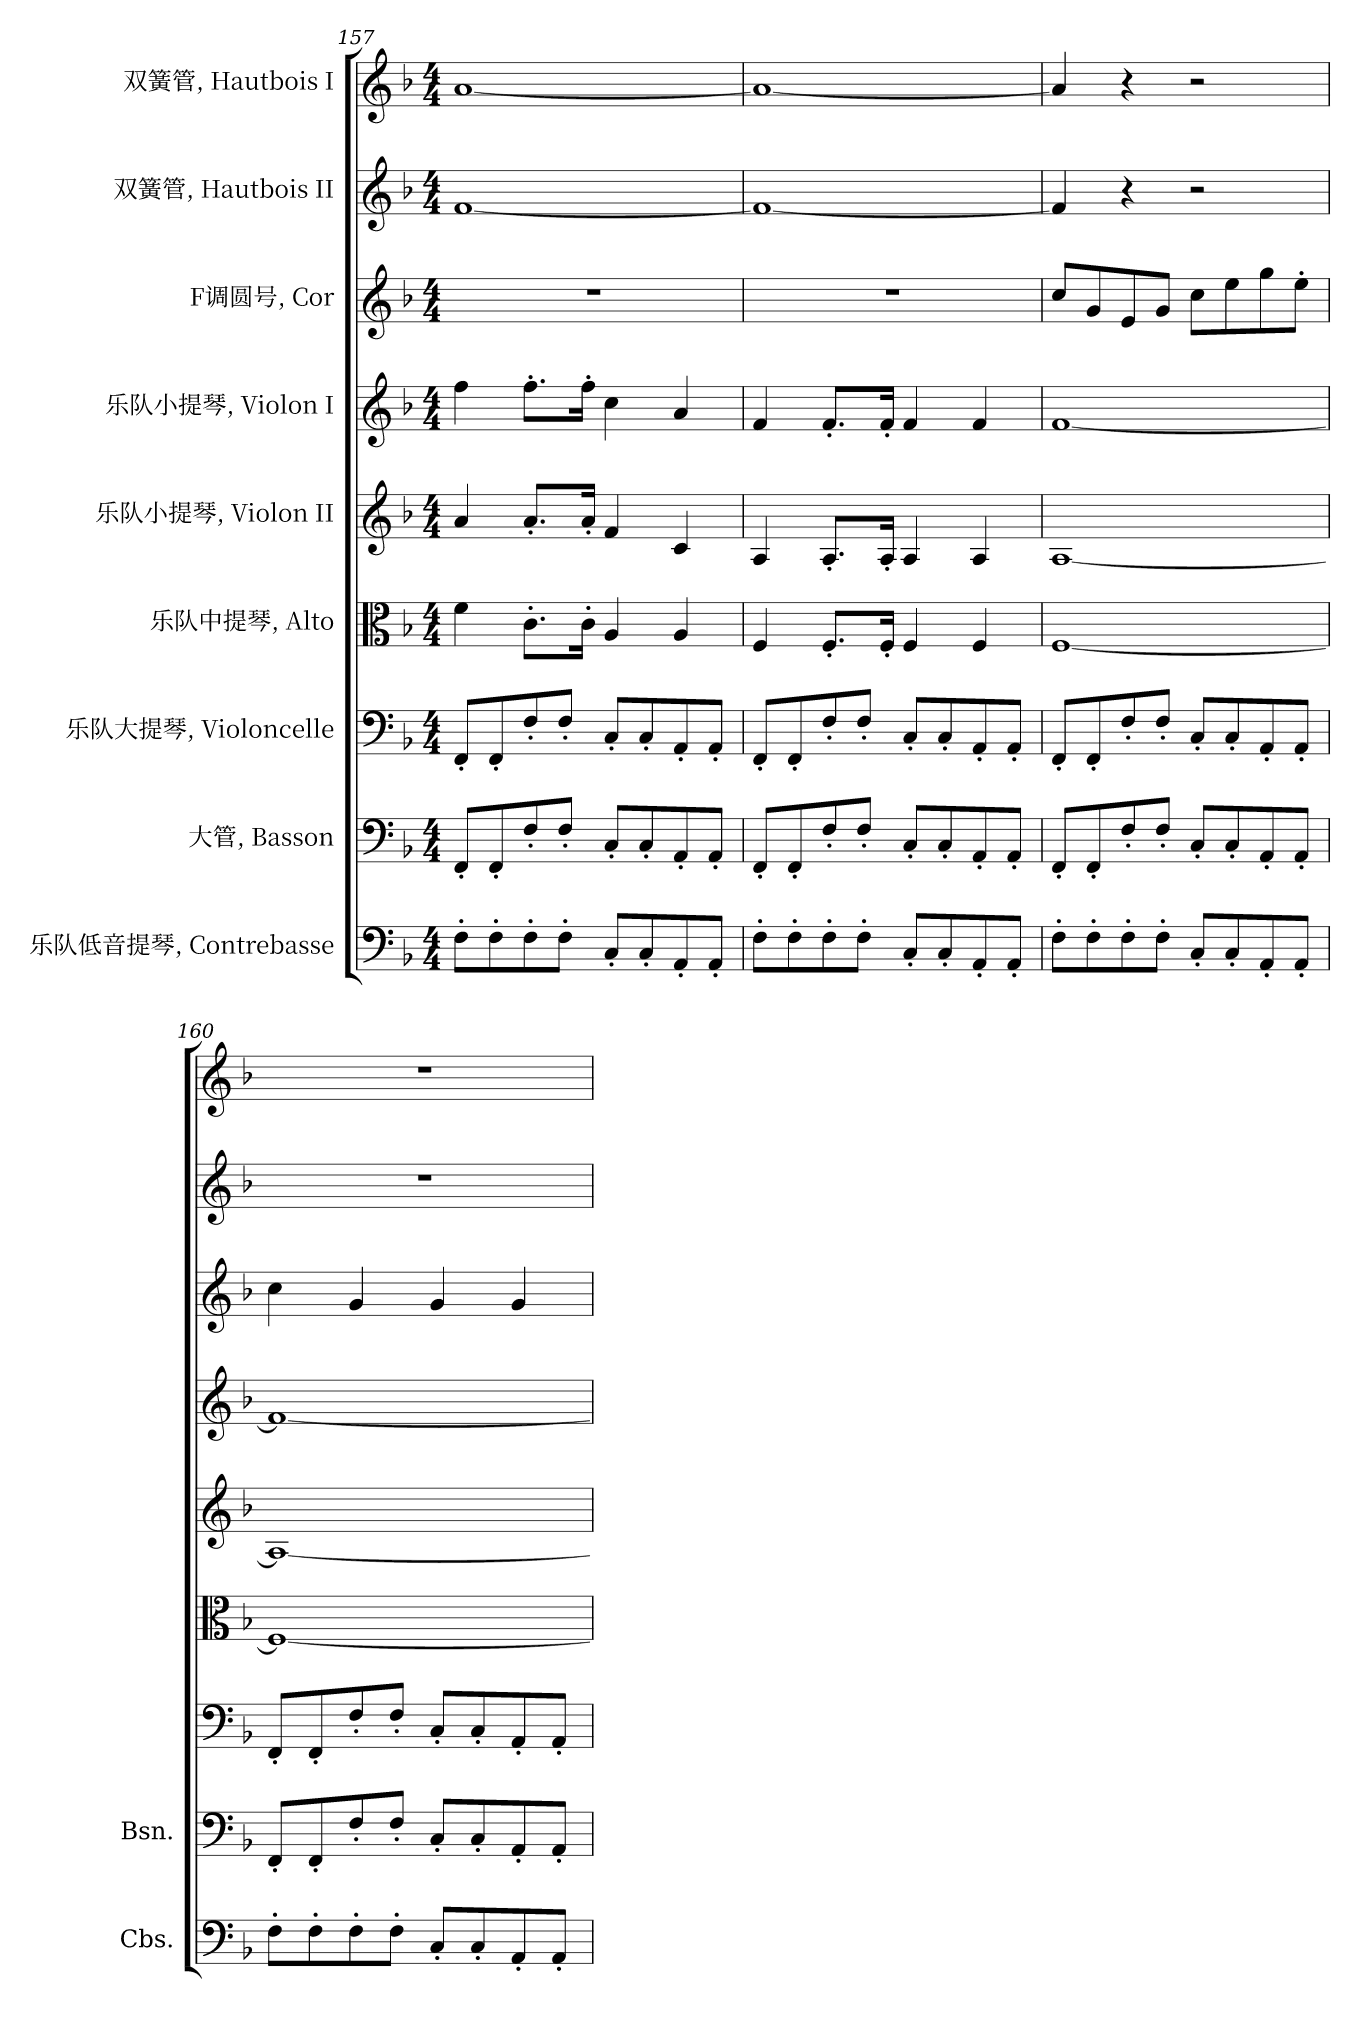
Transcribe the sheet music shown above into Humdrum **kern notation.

**kern	**kern	**kern	**kern	**kern	**kern	**kern	**kern	**kern
*part9	*part8	*part7	*part6	*part5	*part4	*part3	*part2	*part1
*staff9	*staff8	*staff7	*staff6	*staff5	*staff4	*staff3	*staff2	*staff1
*I"乐队低音提琴, Contrebasse	*I"大管, Basson	*I"乐队大提琴, Violoncelle	*I"乐队中提琴, Alto	*I"乐队小提琴, Violon II	*I"乐队小提琴, Violon I	*I"F调圆号, Cor	*I"双簧管, Hautbois II	*I"双簧管, Hautbois I
*I'Cbs.	*I'Bsn.	*	*	*	*	*	*	*
!!LO:PB:g=z
*clefF4	*clefF4	*clefF4	*clefC3	*clefG2	*clefG2	*clefG2	*clefG2	*clefG2
*ITrd7c12	*	*	*	*	*	*ITrd4c7	*	*
*k[b-]	*k[b-]	*k[b-]	*k[b-]	*k[b-]	*k[b-]	*k[b-e-]	*k[b-]	*k[b-]
*M4/4	*M4/4	*M4/4	*M4/4	*M4/4	*M4/4	*M4/4	*M4/4	*M4/4
=157	=157	=157	=157	=157	=157	=157	=157	=157
8FF'\L	8FF'/L	8FF'/L	4f\	4a/	4ff\	1r	[1f	[1a
8FF'\	8FF'/	8FF'/	.	.	.	.	.	.
8FF'\	8F'/	8F'/	8.c'\L	8.a'/L	8.ff'\L	.	.	.
8FF'\J	8F'/J	8F'/J	.	.	.	.	.	.
.	.	.	16c'\Jk	16a'/Jk	16ff'\Jk	.	.	.
8CC'/L	8C'/L	8C'/L	4A/	4f/	4cc\	.	.	.
8CC'/	8C'/	8C'/	.	.	.	.	.	.
8AAA'/	8AA'/	8AA'/	4A/	4c/	4a/	.	.	.
8AAA'/J	8AA'/J	8AA'/J	.	.	.	.	.	.
=158	=158	=158	=158	=158	=158	=158	=158	=158
8FF'\L	8FF'/L	8FF'/L	4F/	4A/	4f/	1r	1f_	1a_
8FF'\	8FF'/	8FF'/	.	.	.	.	.	.
8FF'\	8F'/	8F'/	8.F'/L	8.A'/L	8.f'/L	.	.	.
8FF'\J	8F'/J	8F'/J	.	.	.	.	.	.
.	.	.	16F'/Jk	16A'/Jk	16f'/Jk	.	.	.
8CC'/L	8C'/L	8C'/L	4F/	4A/	4f/	.	.	.
8CC'/	8C'/	8C'/	.	.	.	.	.	.
8AAA'/	8AA'/	8AA'/	4F/	4A/	4f/	.	.	.
8AAA'/J	8AA'/J	8AA'/J	.	.	.	.	.	.
=159	=159	=159	=159	=159	=159	=159	=159	=159
8FF'\L	8FF'/L	8FF'/L	[1F	[1A	[1f	8f/L	4f/]	4a/]
8FF'\	8FF'/	8FF'/	.	.	.	8c/	.	.
8FF'\	8F'/	8F'/	.	.	.	8A/	4r	4r
8FF'\J	8F'/J	8F'/J	.	.	.	8c/J	.	.
8CC'/L	8C'/L	8C'/L	.	.	.	8f\L	2r	2r
8CC'/	8C'/	8C'/	.	.	.	8a\	.	.
8AAA'/	8AA'/	8AA'/	.	.	.	8cc\	.	.
8AAA'/J	8AA'/J	8AA'/J	.	.	.	8a'\J	.	.
=160	=160	=160	=160	=160	=160	=160	=160	=160
*	*	*	*	*	*	*	*	*MM105
8FF'\L	8FF'/L	8FF'/L	1F_	1A_	1f_	4f\	1r	1r
8FF'\	8FF'/	8FF'/	.	.	.	.	.	.
8FF'\	8F'/	8F'/	.	.	.	4c/	.	.
8FF'\J	8F'/J	8F'/J	.	.	.	.	.	.
8CC'/L	8C'/L	8C'/L	.	.	.	4c/	.	.
8CC'/	8C'/	8C'/	.	.	.	.	.	.
8AAA'/	8AA'/	8AA'/	.	.	.	4c/	.	.
8AAA'/J	8AA'/J	8AA'/J	.	.	.	.	.	.
=	=	=	=	=	=	=	=	=
*-	*-	*-	*-	*-	*-	*-	*-	*-
